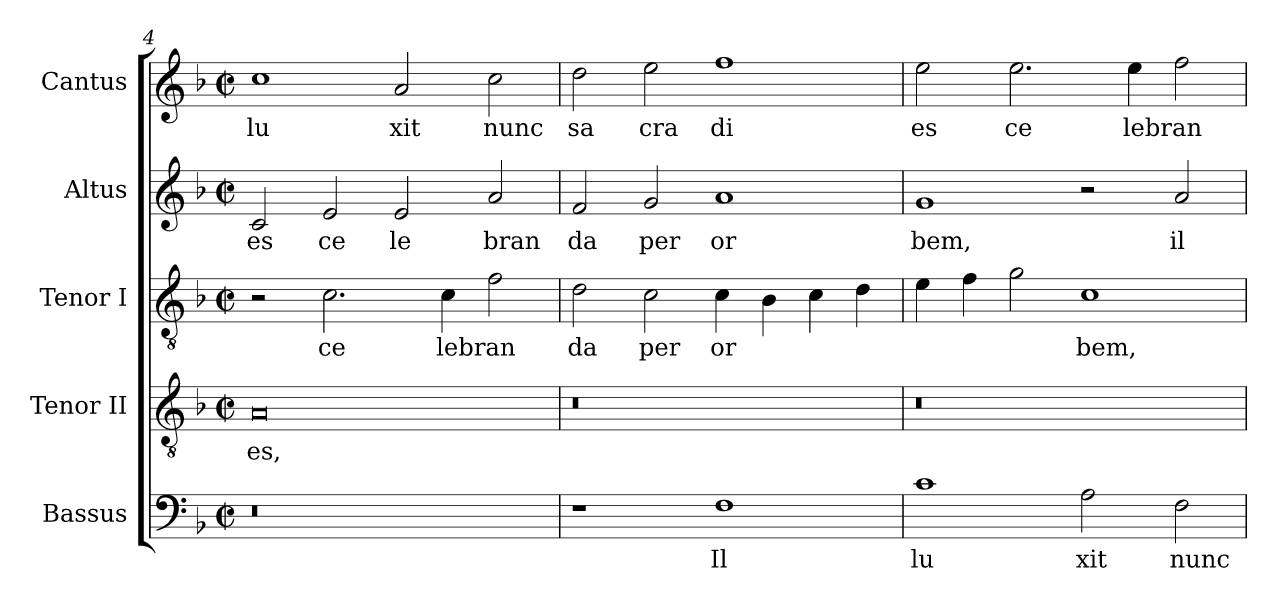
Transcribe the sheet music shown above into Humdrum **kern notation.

**kern	**text	**kern	**text	**kern	**text	**kern	**text	**kern	**text
*part5	*part5	*part4	*part4	*part3	*part3	*part2	*part2	*part1	*part1
*staff5	*staff5	*staff4	*staff4	*staff3	*staff3	*staff2	*staff2	*staff1	*staff1
*I"Bassus	*	*I"Tenor II	*	*I"Tenor I	*	*I"Altus	*	*I"Cantus	*
*clefF4	*	*clefGv2	*	*clefGv2	*	*clefG2	*	*clefG2	*
*k[b-]	*	*k[b-]	*	*k[b-]	*	*k[b-]	*	*k[b-]	*
*F:	*	*F:	*	*F:	*	*F:	*	*F:	*
*M2/2	*	*M2/2	*	*M2/2	*	*M2/2	*	*M2/2	*
*met(c|)	*	*met(c|)	*	*met(c|)	*	*met(c|)	*	*met(c|)	*
=4	=4	=4	=4	=4	=4	=4	=4	=4	=4
!	!	!	!LO:LY:b:cj	!	!	!	!LO:LY:b:cj	!	!LO:LY:b:cj
0r	.	0A	-es,	2r	.	2c/	es	1cc	lu
!	!	!	!	!	!LO:LY:b:cj	!	!LO:LY:b:cj	!	!
.	.	.	.	2.c\	ce	2e/	ce	.	.
!	!	!	!	!	!	!	!LO:LY:b:cj	!	!LO:LY:b:cj
.	.	.	.	.	.	2e/	le	2a/	xit
!	!	!	!	!	!LO:LY:b	!	!	!	!
.	.	.	.	4c\	lebran	.	.	.	.
!	!	!	!	!	!	!	!LO:LY:b:cj	!	!LO:LY:b:cj
.	.	.	.	2f\	.	2a/	bran	2cc\	nunc
=5	=5	=5	=5	=5	=5	=5	=5	=5	=5
!	!	!	!	!	!LO:LY:b:cj	!	!LO:LY:b:cj	!	!LO:LY:b:cj
1r	.	0r	.	2d\	da	2f/	da	2dd\	sa
!	!	!	!	!	!LO:LY:b:cj	!	!LO:LY:b:cj	!	!LO:LY:b:cj
.	.	.	.	2c\	per	2g/	per	2ee\	cra
!	!LO:LY:b:cj	!	!	!	!LO:LY:b:cj	!	!LO:LY:b:cj	!	!LO:LY:b:cj
1F	Il	.	.	4c\	or	1a	or	1ff	di
.	.	.	.	4B-\	.	.	.	.	.
.	.	.	.	4c\	.	.	.	.	.
.	.	.	.	4d\	.	.	.	.	.
!!LO:LB:g=z
=6	=6	=6	=6	=6	=6	=6	=6	=6	=6
!	!LO:LY:b:cj	!	!	!	!	!	!LO:LY:b:cj	!	!LO:LY:b:cj
1c	lu	0r	.	4e\	.	1g	bem,	2ee\	es
.	.	.	.	4f\	.	.	.	.	.
!	!	!	!	!	!	!	!	!	!LO:LY:b:cj
.	.	.	.	2g\	.	.	.	2.ee\	ce
!	!LO:LY:b:cj	!	!	!	!LO:LY:b:cj	!	!	!	!
2A\	xit	.	.	1c	bem,	2r	.	.	.
!	!	!	!	!	!	!	!	!	!LO:LY:b
.	.	.	.	.	.	.	.	4ee\	lebran
!	!LO:LY:b:cj	!	!	!	!	!	!LO:LY:b:cj	!	!
2F\	nunc	.	.	.	.	2a/	il	2ff\	.
=	=	=	=	=	=	=	=	=	=
*-	*-	*-	*-	*-	*-	*-	*-	*-	*-
